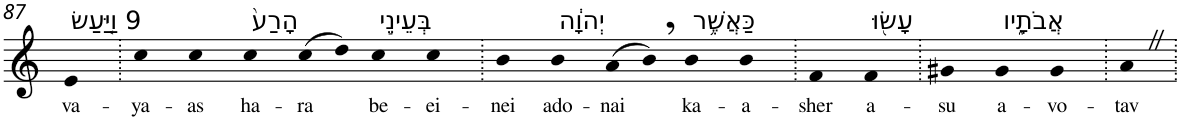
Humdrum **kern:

**kern	**text
*part1	*part1
*staff1	*staff1
*I"Piano	*
*I'Pno	*
!!LO:PB:g=z
*clefG2	*
*k[]	*
=87	=87
!LO:TX:a:t=9 וַיַּ֤עַשׂ	!
!	!LO:LY:b
4e	va-
=88.	=88.
!	!LO:LY:b
4cc	-ya-
!	!LO:LY:b
4cc	-as
!LO:TX:a:t=הָרַע֙	!
!	!LO:LY:b
4cc	ha-
!	!LO:LY:b
(>8cc	-ra
8dd)	.
!LO:TX:a:t=בְּעֵינֵ֣י	!
!	!LO:LY:b
4cc	be-
!	!LO:LY:b
4cc	-ei-
=89.	=89.
!	!LO:LY:b
4b	-nei
!LO:TX:a:t=יְהוָ֔ה	!
!	!LO:LY:b
4b	ado-
!	!LO:LY:b
(>8a	-nai
8b,)	.
!LO:TX:a:t=כַּאֲשֶׁ֥ר	!
!	!LO:LY:b
4b	ka-
!	!LO:LY:b
4b	-a-
=90.	=90.
!	!LO:LY:b
4f	-sher
!LO:TX:a:t=עָשׂ֖וּ	!
!	!LO:LY:b
4f	a-
=91.	=91.
!	!LO:LY:b
4g#X	-su
!LO:TX:a:t=אֲבֹתָ֑יו	!
!	!LO:LY:b
4g#	a-
!	!LO:LY:b
4g#	-vo-
=92.	=92.
!	!LO:LY:b
4aZ	-tav
=.	=.
*-	*-
